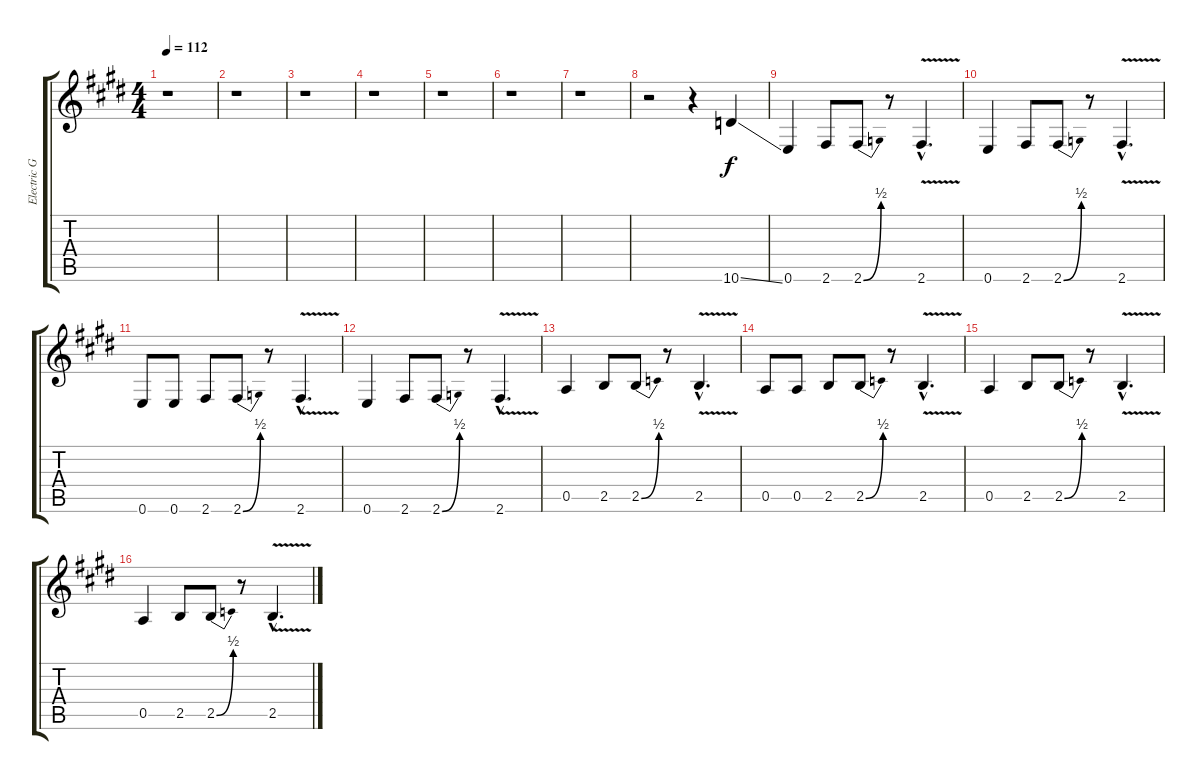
\track ("Electric Guitar 1" "Electric G") {instrument distortionguitar}
\staff {score tabs}
\tuning (E4 B3 G3 D3 A2 E2) {hide}
\ts (4 4)
\tempo 112
\clef g2
\ks e
r.1{dy f} |
r.1 |
r.1 |
r.1 |
r.1 |
r.1 |
r.1 |
r.2 r.4 10.6{ss}.4 |
0.6.4 2.6.8 2.6{be (bend 0 0 60 2)}.8 r.8 2.6{v hac}.4{d} |
0.6.4 2.6.8 2.6{be (bend 0 0 60 2)}.8 r.8 2.6{v hac}.4{d} |
0.6.8 0.6.8 2.6.8 2.6{be (bend 0 0 60 2)}.8 r.8 2.6{v hac}.4{d} |
0.6.4 2.6.8 2.6{be (bend 0 0 60 2)}.8 r.8 2.6{v hac}.4{d} |
0.5.4 2.5.8 2.5{be (bend 0 0 60 2)}.8 r.8 2.5{v hac}.4{d} |
0.5.8 0.5.8 2.5.8 2.5{be (bend 0 0 60 2)}.8 r.8 2.5{v hac}.4{d} |
0.5.4 2.5.8 2.5{be (bend 0 0 60 2)}.8 r.8 2.5{v hac}.4{d} |
0.5.4 2.5.8 2.5{be (bend 0 0 60 2)}.8 r.8 2.5{v hac}.4{d}
